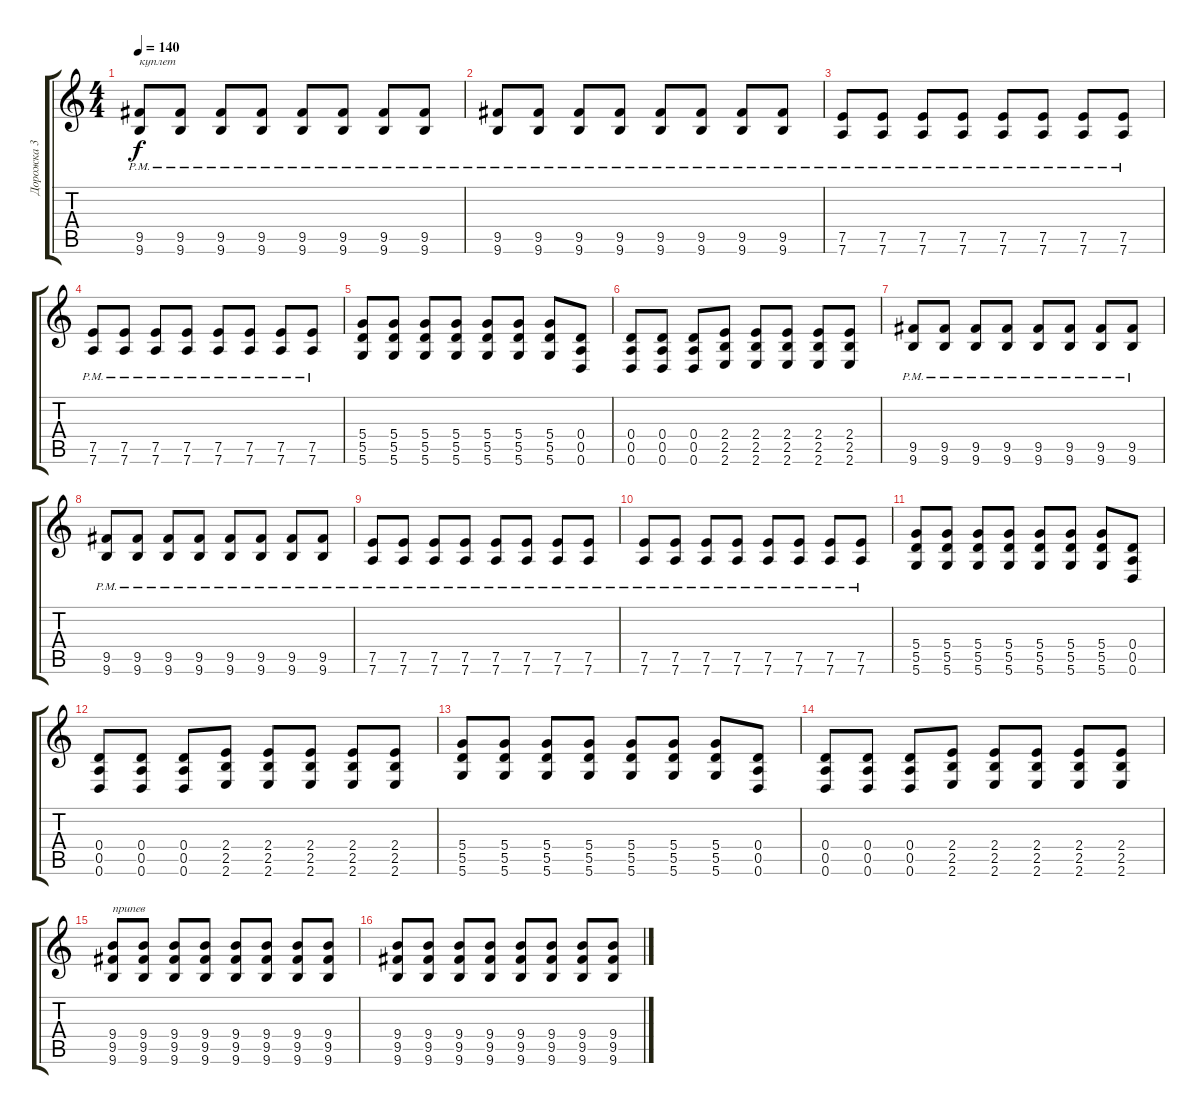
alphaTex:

\track ("Дорожка 3" "Дорожка 3") {instrument overdrivenguitar}
\staff {score tabs}
\tuning (E4 B3 G3 D3 A2 D2) {hide}
\ts (4 4)
\tempo 140
\clef g2
\ks c
(9.5{pm} 9.6{pm}).8{txt "куплет" dy f} (9.5{pm} 9.6{pm}).8 (9.5{pm} 9.6{pm}).8 (9.5{pm} 9.6{pm}).8 (9.5{pm} 9.6{pm}).8 (9.5{pm} 9.6{pm}).8 (9.5{pm} 9.6{pm}).8 (9.5{pm} 9.6{pm}).8 |
(9.5{pm} 9.6{pm}).8 (9.5{pm} 9.6{pm}).8 (9.5{pm} 9.6{pm}).8 (9.5{pm} 9.6{pm}).8 (9.5{pm} 9.6{pm}).8 (9.5{pm} 9.6{pm}).8 (9.5{pm} 9.6{pm}).8 (9.5{pm} 9.6{pm}).8 |
(7.5{pm} 7.6{pm}).8 (7.5{pm} 7.6{pm}).8 (7.5{pm} 7.6{pm}).8 (7.5{pm} 7.6{pm}).8 (7.5{pm} 7.6{pm}).8 (7.5{pm} 7.6{pm}).8 (7.5{pm} 7.6{pm}).8 (7.5{pm} 7.6{pm}).8 |
(7.5{pm} 7.6{pm}).8 (7.5{pm} 7.6{pm}).8 (7.5{pm} 7.6{pm}).8 (7.5{pm} 7.6{pm}).8 (7.5{pm} 7.6{pm}).8 (7.5{pm} 7.6{pm}).8 (7.5{pm} 7.6{pm}).8 (7.5{pm} 7.6{pm}).8 |
(5.4 5.5 5.6).8 (5.4 5.5 5.6).8 (5.4 5.5 5.6).8 (5.4 5.5 5.6).8 (5.4 5.5 5.6).8 (5.4 5.5 5.6).8 (5.4 5.5 5.6).8 (0.4 0.5 0.6).8 |
(0.4 0.5 0.6).8 (0.4 0.5 0.6).8 (0.4 0.5 0.6).8 (2.4 2.5 2.6).8 (2.4 2.5 2.6).8 (2.4 2.5 2.6).8 (2.4 2.5 2.6).8 (2.4 2.5 2.6).8 |
(9.5{pm} 9.6{pm}).8 (9.5{pm} 9.6{pm}).8 (9.5{pm} 9.6{pm}).8 (9.5{pm} 9.6{pm}).8 (9.5{pm} 9.6{pm}).8 (9.5{pm} 9.6{pm}).8 (9.5{pm} 9.6{pm}).8 (9.5{pm} 9.6{pm}).8 |
(9.5{pm} 9.6{pm}).8 (9.5{pm} 9.6{pm}).8 (9.5{pm} 9.6{pm}).8 (9.5{pm} 9.6{pm}).8 (9.5{pm} 9.6{pm}).8 (9.5{pm} 9.6{pm}).8 (9.5{pm} 9.6{pm}).8 (9.5{pm} 9.6{pm}).8 |
(7.5{pm} 7.6{pm}).8 (7.5{pm} 7.6{pm}).8 (7.5{pm} 7.6{pm}).8 (7.5{pm} 7.6{pm}).8 (7.5{pm} 7.6{pm}).8 (7.5{pm} 7.6{pm}).8 (7.5{pm} 7.6{pm}).8 (7.5{pm} 7.6{pm}).8 |
(7.5{pm} 7.6{pm}).8 (7.5{pm} 7.6{pm}).8 (7.5{pm} 7.6{pm}).8 (7.5{pm} 7.6{pm}).8 (7.5{pm} 7.6{pm}).8 (7.5{pm} 7.6{pm}).8 (7.5{pm} 7.6{pm}).8 (7.5{pm} 7.6{pm}).8 |
(5.4 5.5 5.6).8 (5.4 5.5 5.6).8 (5.4 5.5 5.6).8 (5.4 5.5 5.6).8 (5.4 5.5 5.6).8 (5.4 5.5 5.6).8 (5.4 5.5 5.6).8 (0.4 0.5 0.6).8 |
(0.4 0.5 0.6).8 (0.4 0.5 0.6).8 (0.4 0.5 0.6).8 (2.4 2.5 2.6).8 (2.4 2.5 2.6).8 (2.4 2.5 2.6).8 (2.4 2.5 2.6).8 (2.4 2.5 2.6).8 |
(5.4 5.5 5.6).8 (5.4 5.5 5.6).8 (5.4 5.5 5.6).8 (5.4 5.5 5.6).8 (5.4 5.5 5.6).8 (5.4 5.5 5.6).8 (5.4 5.5 5.6).8 (0.4 0.5 0.6).8 |
(0.4 0.5 0.6).8 (0.4 0.5 0.6).8 (0.4 0.5 0.6).8 (2.4 2.5 2.6).8 (2.4 2.5 2.6).8 (2.4 2.5 2.6).8 (2.4 2.5 2.6).8 (2.4 2.5 2.6).8 |
(9.4 9.5 9.6).8{txt "припев"} (9.4 9.5 9.6).8 (9.4 9.5 9.6).8 (9.4 9.5 9.6).8 (9.4 9.5 9.6).8 (9.4 9.5 9.6).8 (9.4 9.5 9.6).8 (9.4 9.5 9.6).8 |
(9.4 9.5 9.6).8 (9.4 9.5 9.6).8 (9.4 9.5 9.6).8 (9.4 9.5 9.6).8 (9.4 9.5 9.6).8 (9.4 9.5 9.6).8 (9.4 9.5 9.6).8 (9.4 9.5 9.6).8
